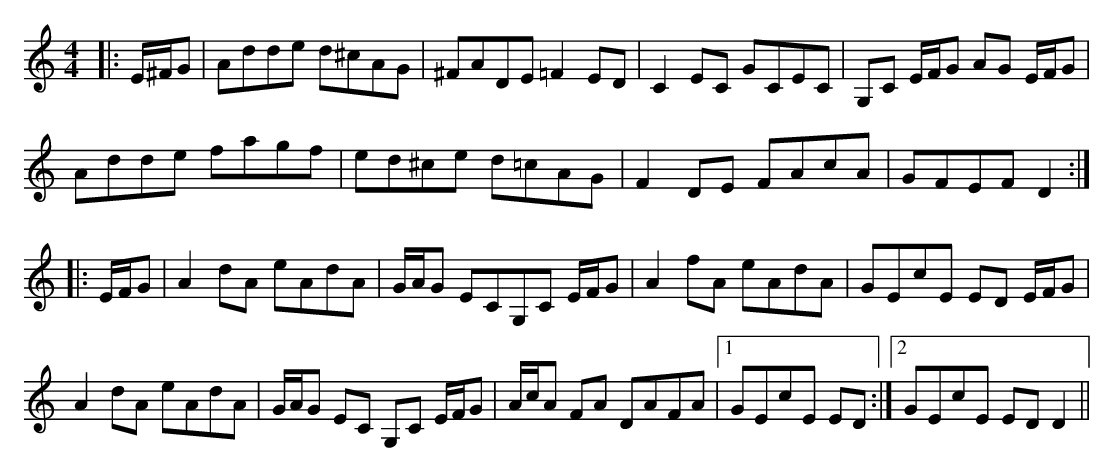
X:1
M:4/4
K:C
|:E/^F/G|Adde d^cAG|^FADE =F2ED|C2 EC GCEC|G,C E/F/G AG E/F/G|
Adde fagf|ed^ce d=cAG|F2DE FAcA|GFEF D2:|
|:E/F/G|A2 dA eAdA|G/A/G ECG,C E/F/G|A2 fA eAdA|GEcE ED E/F/G|
A2 dA eAdA|G/A/G EC G,C E/F/G|A/c/A FA DAFA|1 GEcE ED:|2 GEcE ED D2||
